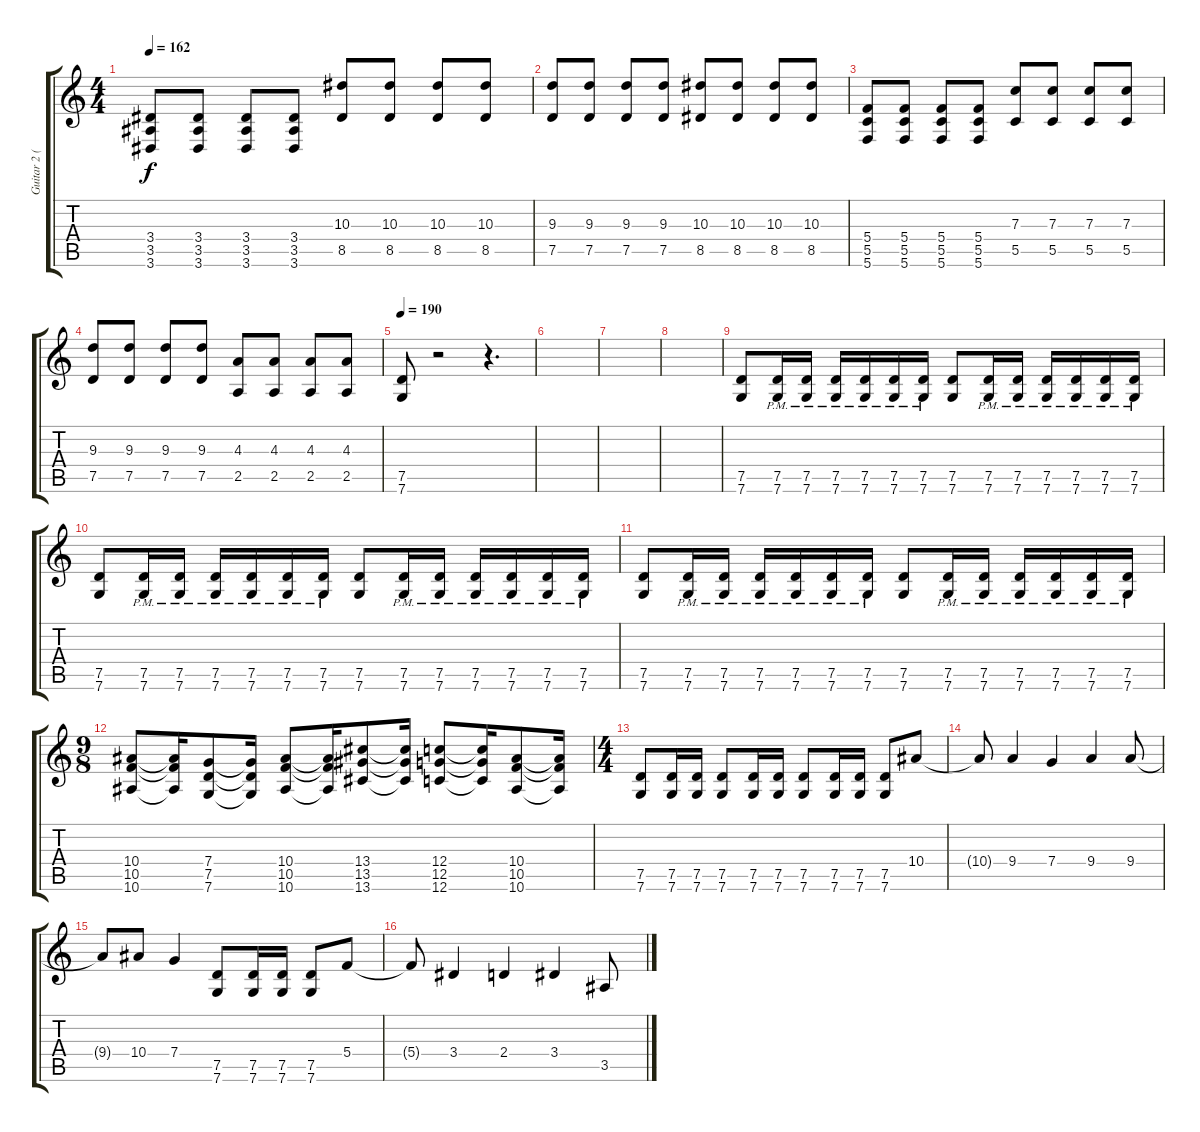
\track ("Guitar 2 (Distorted- Padget)" "Guitar 2 (") {instrument distortionguitar}
\staff {score tabs}
\tuning (D4 A3 F3 C3 G2 C2) {hide}
\ts (4 4)
\tempo 162
\clef g2
\ks c
(3.4 3.5 3.6).8{dy f} (3.4 3.5 3.6).8 (3.4 3.5 3.6).8 (3.4 3.5 3.6).8 (10.3 8.5).8 (10.3 8.5).8 (10.3 8.5).8 (10.3 8.5).8 |
(9.3 7.5).8 (9.3 7.5).8 (9.3 7.5).8 (9.3 7.5).8 (10.3 8.5).8 (10.3 8.5).8 (10.3 8.5).8 (10.3 8.5).8 |
(5.4 5.5 5.6).8 (5.4 5.5 5.6).8 (5.4 5.5 5.6).8 (5.4 5.5 5.6).8 (7.3 5.5).8 (7.3 5.5).8 (7.3 5.5).8 (7.3 5.5).8 |
(9.3 7.5).8 (9.3 7.5).8 (9.3 7.5).8 (9.3 7.5).8 (4.3 2.5).8 (4.3 2.5).8 (4.3 2.5).8 (4.3 2.5).8 |
\tempo 190
(7.5 7.6).8{volume 12} r.2 r.4{d} |
|
|
|
(7.5 7.6).8 (7.5{pm} 7.6{pm}).16 (7.5{pm} 7.6{pm}).16 (7.5{pm} 7.6{pm}).16 (7.5{pm} 7.6{pm}).16 (7.5{pm} 7.6{pm}).16 (7.5{pm} 7.6{pm}).16 (7.5 7.6).8 (7.5{pm} 7.6{pm}).16 (7.5{pm} 7.6{pm}).16 (7.5{pm} 7.6{pm}).16 (7.5{pm} 7.6{pm}).16 (7.5{pm} 7.6{pm}).16 (7.5{pm} 7.6{pm}).16 |
(7.5 7.6).8 (7.5{pm} 7.6{pm}).16 (7.5{pm} 7.6{pm}).16 (7.5{pm} 7.6{pm}).16 (7.5{pm} 7.6{pm}).16 (7.5{pm} 7.6{pm}).16 (7.5{pm} 7.6{pm}).16 (7.5 7.6).8 (7.5{pm} 7.6{pm}).16 (7.5{pm} 7.6{pm}).16 (7.5{pm} 7.6{pm}).16 (7.5{pm} 7.6{pm}).16 (7.5{pm} 7.6{pm}).16 (7.5{pm} 7.6{pm}).16 |
(7.5 7.6).8 (7.5{pm} 7.6{pm}).16 (7.5{pm} 7.6{pm}).16 (7.5{pm} 7.6{pm}).16 (7.5{pm} 7.6{pm}).16 (7.5{pm} 7.6{pm}).16 (7.5{pm} 7.6{pm}).16 (7.5 7.6).8 (7.5{pm} 7.6{pm}).16 (7.5{pm} 7.6{pm}).16 (7.5{pm} 7.6{pm}).16 (7.5{pm} 7.6{pm}).16 (7.5{pm} 7.6{pm}).16 (7.5{pm} 7.6{pm}).16 |
\ts (9 8)
(10.4 10.5 10.6).8 (10.4{t} 10.5{t} 10.6{t}).16 (7.4 7.5 7.6).8 (7.4{t} 7.5{t} 7.6{t}).16 (10.4 10.5 10.6).8 (10.4{t} 10.5{t} 10.6{t}).16 (13.4 13.5 13.6).8 (13.4{t} 13.5{t} 13.6{t}).16 (12.4 12.5 12.6).8 (12.4{t} 12.5{t} 12.6{t}).16 (10.4 10.5 10.6).8 (10.4{t} 10.5{t} 10.6{t}).16 |
\ts (4 4)
(7.5 7.6).8 (7.5 7.6).16 (7.5 7.6).16 (7.5 7.6).8 (7.5 7.6).16 (7.5 7.6).16 (7.5 7.6).8 (7.5 7.6).16 (7.5 7.6).16 (7.5 7.6).8 10.4.8 |
10.4{t}.8 9.4.4 7.4.4 9.4.4 9.4.8 |
9.4{t}.8 10.4.8 7.4.4 (7.5 7.6).8 (7.5 7.6).16 (7.5 7.6).16 (7.5 7.6).8 5.4.8 |
5.4{t}.8 3.4.4 2.4.4 3.4.4 3.5.8
